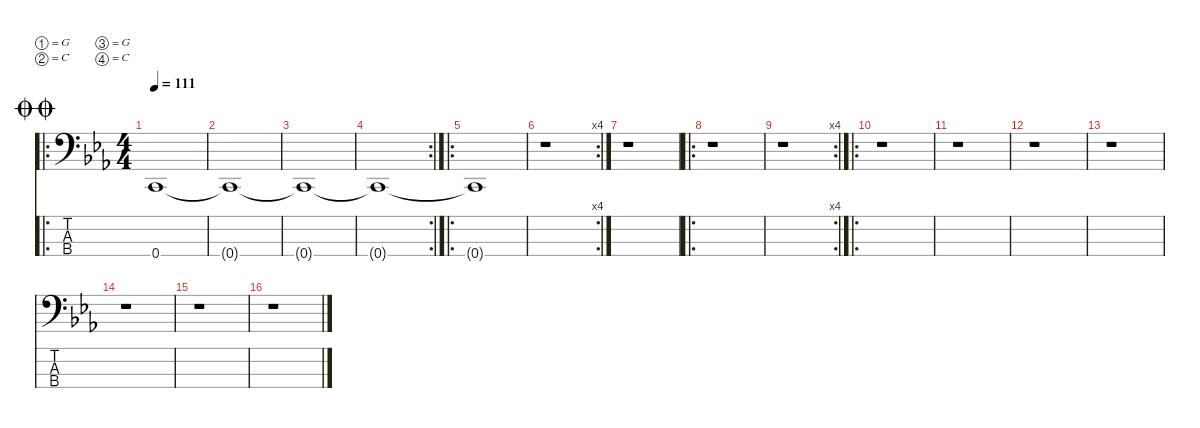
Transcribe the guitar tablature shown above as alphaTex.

\defaultSystemsLayout 4
\hideDynamics
\bracketExtendMode nobrackets
\singleTrackTrackNamePolicy hidden
\multiTrackTrackNamePolicy hidden
\firstSystemTrackNameMode fullname
\firstSystemTrackNameOrientation horizontal
\otherSystemsTrackNameOrientation horizontal
\track ("Bass" "el.bs.") {instrument electricbassfinger}
\staff {score tabs}
\tuning (G2 C2 G1 C1)
\ro
\ts (4 4)
\jump doublecoda
\tempo 111
\clef f4
\ks eb
0.4{acc forcenatural}.1{dy f beam Up} |
0.4{t acc forcenatural}.1{beam Up} |
0.4{t acc forcenatural}.1{dy mf beam Up} |
\rc 2
0.4{t acc forcenatural}.1{dy f beam Up} |
\ro
0.4{t acc forcenatural}.1{beam Up} |
\rc 4
r.1{beam Down} |
r.1{beam Down} |
\ro
r.1{beam Down} |
\rc 4
r.1{beam Down} |
\ro
r.1{beam Down} |
r.1{beam Down} |
r.1{beam Down} |
r.1{beam Down} |
r.1{beam Down} |
r.1{beam Down} |
r.1{beam Down}
